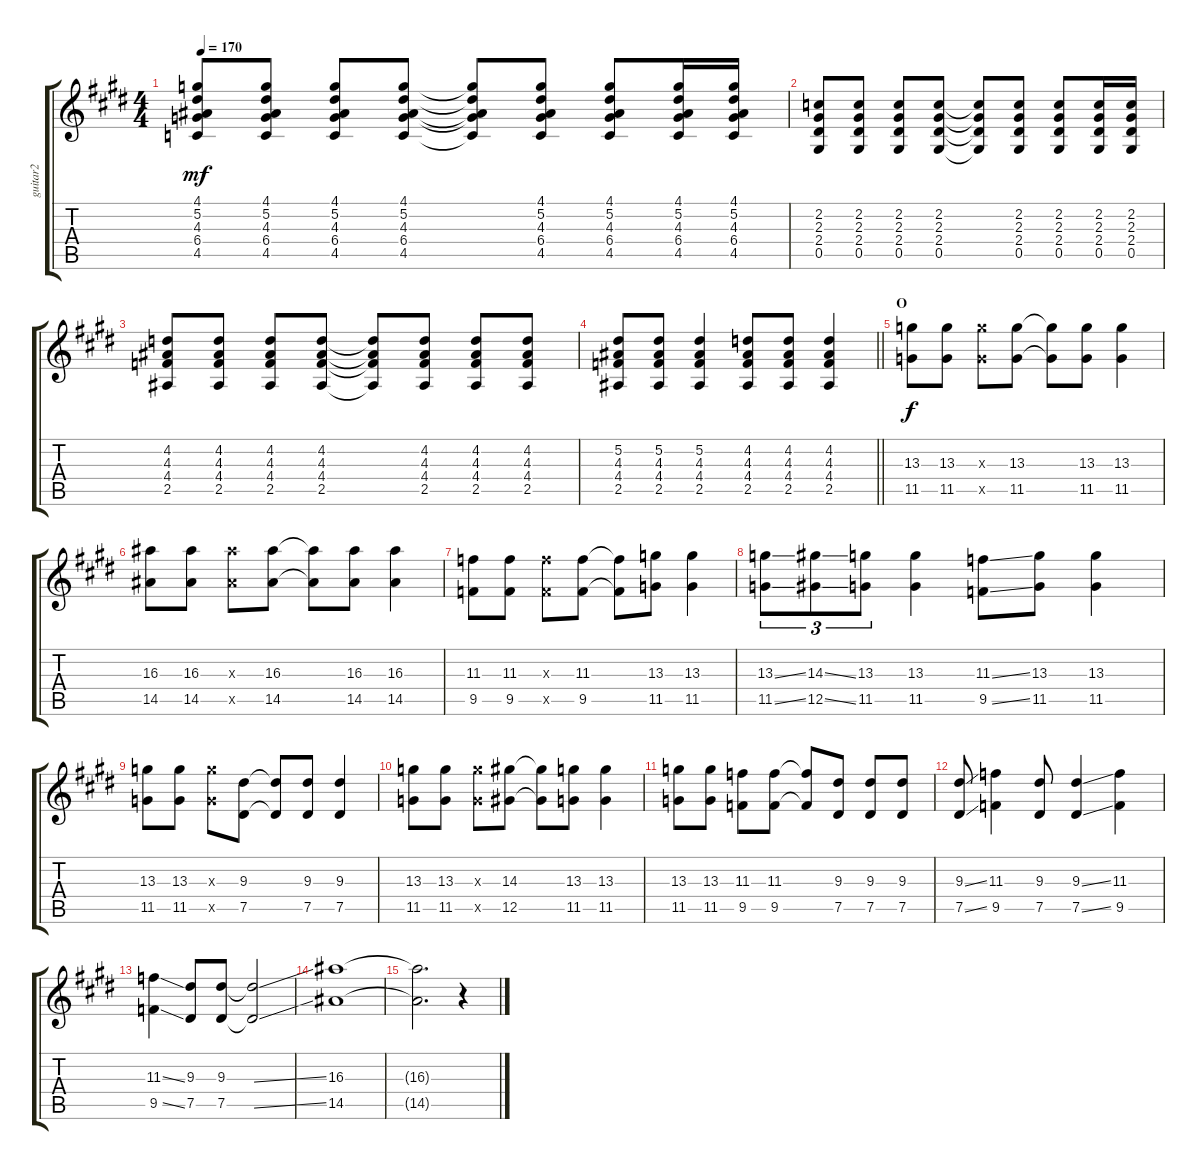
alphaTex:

\track ("guitar2" "guitar2") {instrument distortionguitar}
\staff {score tabs}
\tuning (Eb4 Bb3 Gb3 Db3 Ab2 Eb2) {hide}
\ts (4 4)
\tempo 170
\clef g2
\ks e
(4.1 5.2 4.3 6.4 4.5).8{dy mf} (4.1 5.2 4.3 6.4 4.5).8 (4.1 5.2 4.3 6.4 4.5).8 (4.1 5.2 4.3 6.4 4.5).8 (4.1{t} 5.2{t} 4.3{t} 6.4{t} 4.5{t}).8 (4.1 5.2 4.3 6.4 4.5).8 (4.1 5.2 4.3 6.4 4.5).8 (4.1 5.2 4.3 6.4 4.5).16 (4.1 5.2 4.3 6.4 4.5).16 |
(2.2 2.3 2.4 0.5).8 (2.2 2.3 2.4 0.5).8 (2.2 2.3 2.4 0.5).8 (2.2 2.3 2.4 0.5).8 (2.2{t} 2.3{t} 2.4{t} 0.5{t}).8 (2.2 2.3 2.4 0.5).8 (2.2 2.3 2.4 0.5).8 (2.2 2.3 2.4 0.5).16 (2.2 2.3 2.4 0.5).16 |
(4.2 4.3 4.4 2.5).8 (4.2 4.3 4.4 2.5).8 (4.2 4.3 4.4 2.5).8 (4.2 4.3 4.4 2.5).8 (4.2{t} 4.3{t} 4.4{t} 2.5{t}).8 (4.2 4.3 4.4 2.5).8 (4.2 4.3 4.4 2.5).8 (4.2 4.3 4.4 2.5).8 |
\barLineRight lightlight
(5.2 4.3 4.4 2.5).8 (5.2 4.3 4.4 2.5).8 (5.2 4.3 4.4 2.5).4 (4.2 4.3 4.4 2.5).8 (4.2 4.3 4.4 2.5).8 (4.2 4.3 4.4 2.5).4 |
\section ("" "O")
(13.3 11.5).8{dy f} (13.3 11.5).8 (13.3{x} 11.5{x}).8 (13.3 11.5).8 (13.3{t} 11.5{t}).8 (13.3 11.5).8 (13.3 11.5).4 |
(16.3 14.5).8 (16.3 14.5).8 (16.3{x} 14.5{x}).8 (16.3 14.5).8 (16.3{t} 14.5{t}).8 (16.3 14.5).8 (16.3 14.5).4 |
(11.3 9.5).8 (11.3 9.5).8 (11.3{x} 9.5{x}).8 (11.3 9.5).8 (11.3{t} 9.5{t}).8 (13.3 11.5).8 (13.3 11.5).4 |
(13.3{ss} 11.5{ss}).8{tu (3 2)} (14.3{ss} 12.5{ss}).8{tu (3 2)} (13.3 11.5).8{tu (3 2)} (13.3 11.5).4 (11.3{ss} 9.5{ss}).8 (13.3 11.5).8 (13.3 11.5).4 |
(13.3 11.5).8 (13.3 11.5).8 (13.3{x} 11.5{x}).8 (9.3 7.5).8 (9.3{t} 7.5{t}).8 (9.3 7.5).8 (9.3 7.5).4 |
(13.3 11.5).8 (13.3 11.5).8 (13.3{x} 11.5{x}).8 (14.3 12.5).8 (14.3{t} 12.5{t}).8 (13.3 11.5).8 (13.3 11.5).4 |
(13.3 11.5).8 (13.3 11.5).8 (11.3 9.5).8 (11.3 9.5).8 (11.3{t} 9.5{t}).8 (9.3 7.5).8 (9.3 7.5).8 (9.3 7.5).8 |
(9.3{ss} 7.5{ss}).8 (11.3 9.5).4 (9.3 7.5).8 (9.3{ss} 7.5{ss}).4 (11.3 9.5).4 |
(11.3{ss} 9.5{ss}).4 (9.3 7.5).8 (9.3 7.5).8 (9.3{ss t} 7.5{ss t}).2 |
(16.3 14.5).1 |
(16.3{t} 14.5{t}).2{d} r.4
